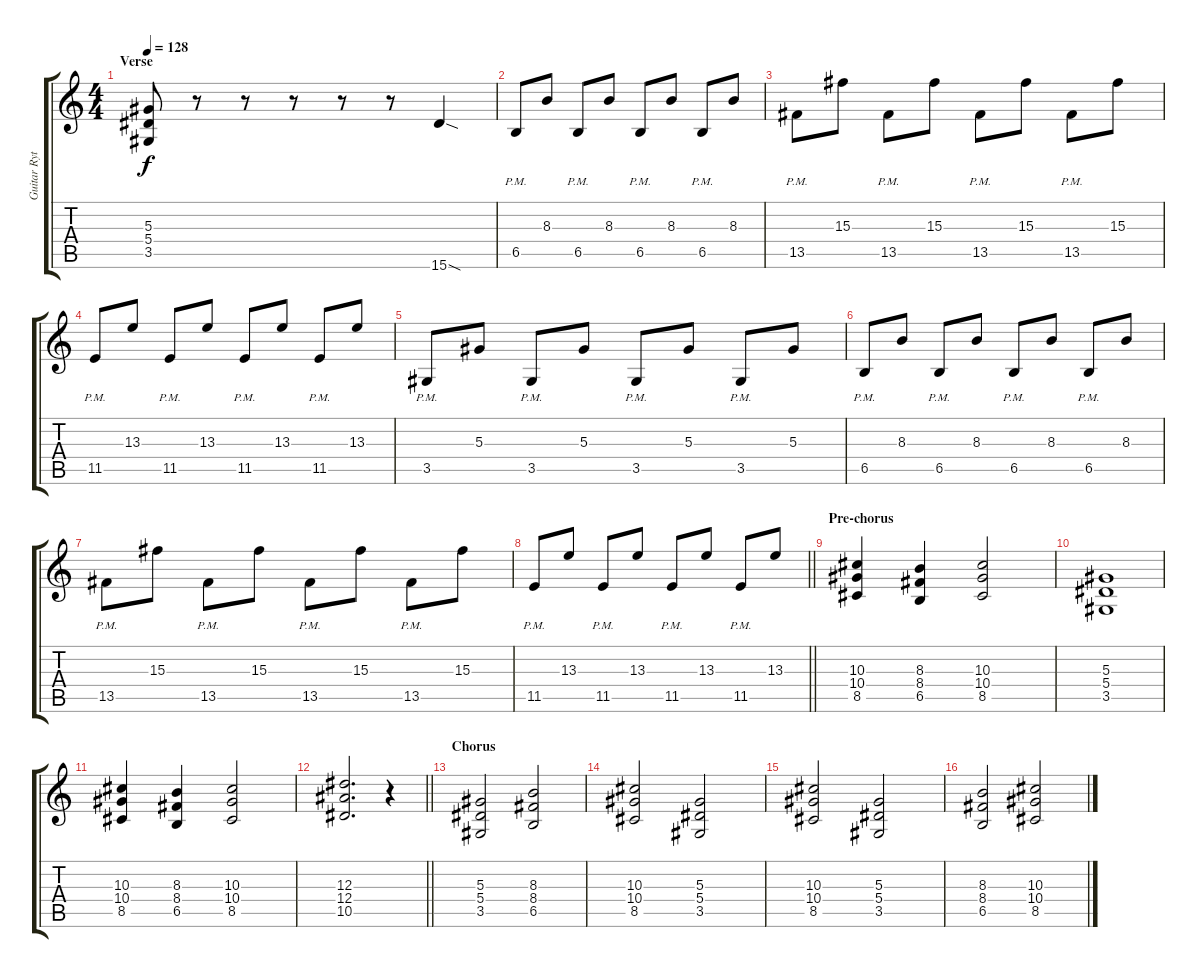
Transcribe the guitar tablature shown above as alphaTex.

\track ("Guitar Ryt" "Guitar Ryt") {instrument distortionguitar}
\staff {score tabs}
\tuning (C4 G3 Eb3 Bb2 F2 C2) {hide}
\ts (4 4)
\section ("" "Verse")
\tempo 128
\clef g2
\ks c
(5.3 5.4 3.5).8{dy f} r.8 r.8 r.8 r.8 r.8 15.6{sod}.4 |
6.5{pm}.8 8.3.8 6.5{pm}.8 8.3.8 6.5{pm}.8 8.3.8 6.5{pm}.8 8.3.8 |
13.5{pm}.8 15.3.8 13.5{pm}.8 15.3.8 13.5{pm}.8 15.3.8 13.5{pm}.8 15.3.8 |
11.5{pm}.8 13.3.8 11.5{pm}.8 13.3.8 11.5{pm}.8 13.3.8 11.5{pm}.8 13.3.8 |
3.5{pm}.8 5.3.8 3.5{pm}.8 5.3.8 3.5{pm}.8 5.3.8 3.5{pm}.8 5.3.8 |
6.5{pm}.8 8.3.8 6.5{pm}.8 8.3.8 6.5{pm}.8 8.3.8 6.5{pm}.8 8.3.8 |
13.5{pm}.8 15.3.8 13.5{pm}.8 15.3.8 13.5{pm}.8 15.3.8 13.5{pm}.8 15.3.8 |
\barLineRight lightlight
11.5{pm}.8 13.3.8 11.5{pm}.8 13.3.8 11.5{pm}.8 13.3.8 11.5{pm}.8 13.3.8 |
\section ("" "Pre-chorus")
(10.3 10.4 8.5).4 (8.3 8.4 6.5).4 (10.3 10.4 8.5).2 |
(5.3 5.4 3.5).1 |
(10.3 10.4 8.5).4 (8.3 8.4 6.5).4 (10.3 10.4 8.5).2 |
\barLineRight lightlight
(12.3 12.4 10.5).2{d} r.4 |
\section ("" "Chorus")
(5.3 5.4 3.5).2 (8.3 8.4 6.5).2 |
(10.3 10.4 8.5).2 (5.3 5.4 3.5).2 |
(10.3 10.4 8.5).2 (5.3 5.4 3.5).2 |
(8.3 8.4 6.5).2 (10.3 10.4 8.5).2
